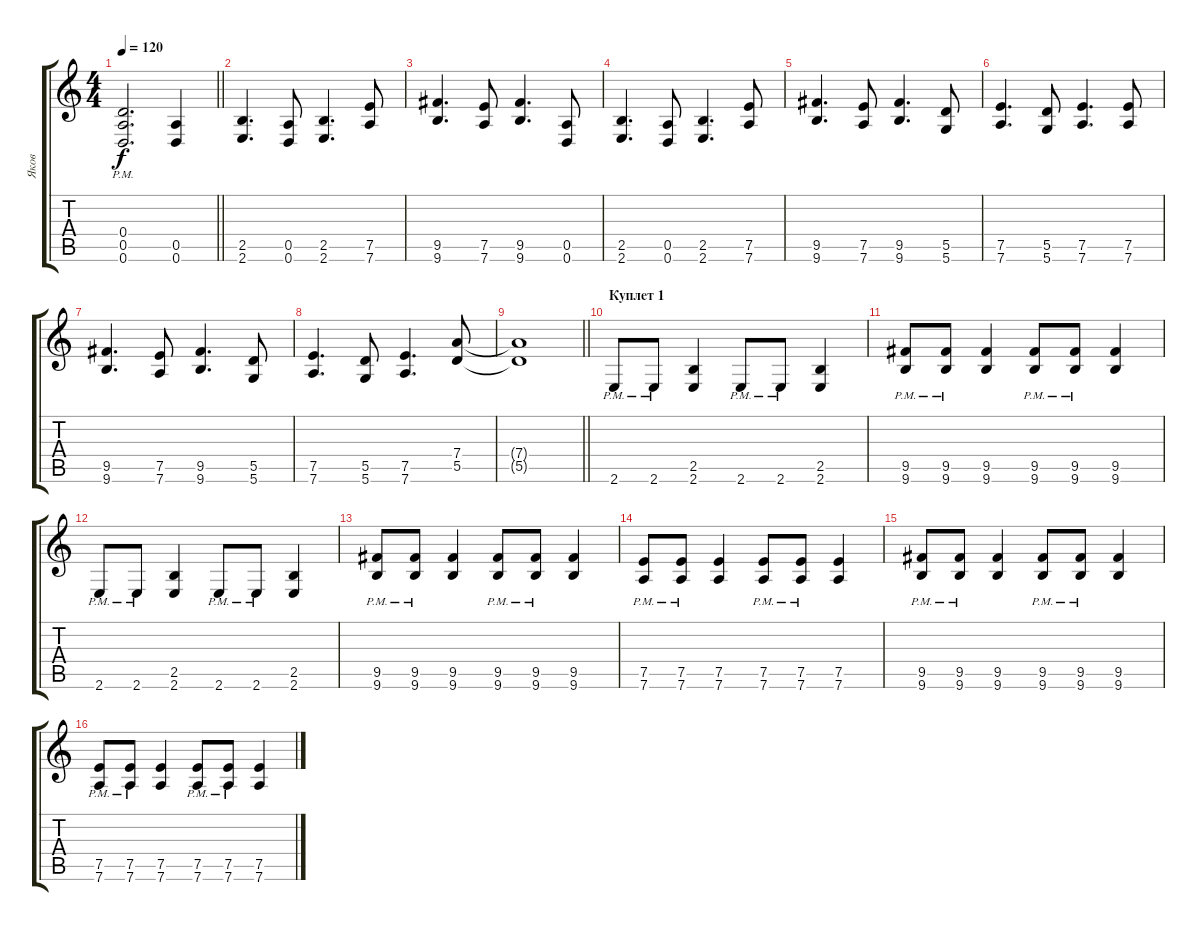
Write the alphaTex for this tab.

\track ("Яков" "Яков") {instrument distortionguitar}
\staff {score tabs}
\tuning (E4 B3 G3 D3 A2 D2) {hide}
\ts (4 4)
\tempo 120
\clef g2
\barLineRight lightlight
\ks c
(0.4{pm} 0.5 0.6).2{d dy f} (0.5 0.6).4 |
(2.5 2.6).4{d} (0.5 0.6).8 (2.5 2.6).4{d} (7.5 7.6).8 |
(9.5 9.6).4{d} (7.5 7.6).8 (9.5 9.6).4{d} (0.5 0.6).8 |
(2.5 2.6).4{d} (0.5 0.6).8 (2.5 2.6).4{d} (7.5 7.6).8 |
(9.5 9.6).4{d} (7.5 7.6).8 (9.5 9.6).4{d} (5.5 5.6).8 |
(7.5 7.6).4{d} (5.5 5.6).8 (7.5 7.6).4{d} (7.5 7.6).8 |
(9.5 9.6).4{d} (7.5 7.6).8 (9.5 9.6).4{d} (5.5 5.6).8 |
(7.5 7.6).4{d} (5.5 5.6).8 (7.5 7.6).4{d} (7.4 5.5).8 |
\barLineRight lightlight
(7.4{t} 5.5{t}).1 |
\section ("" "Куплет 1")
2.6{pm}.8 2.6{pm}.8 (2.5 2.6).4 2.6{pm}.8 2.6{pm}.8 (2.5 2.6).4 |
(9.5{pm} 9.6).8 (9.5{pm} 9.6).8 (9.5 9.6).4 (9.5{pm} 9.6).8 (9.5{pm} 9.6).8 (9.5 9.6).4 |
2.6{pm}.8 2.6{pm}.8 (2.5 2.6).4 2.6{pm}.8 2.6{pm}.8 (2.5 2.6).4 |
(9.5{pm} 9.6).8 (9.5{pm} 9.6).8 (9.5 9.6).4 (9.5{pm} 9.6).8 (9.5{pm} 9.6).8 (9.5 9.6).4 |
(7.5{pm} 7.6).8 (7.5{pm} 7.6).8 (7.5 7.6).4 (7.5{pm} 7.6).8 (7.5{pm} 7.6).8 (7.5 7.6).4 |
(9.5{pm} 9.6).8 (9.5{pm} 9.6).8 (9.5 9.6).4 (9.5{pm} 9.6).8 (9.5{pm} 9.6).8 (9.5 9.6).4 |
(7.5{pm} 7.6).8 (7.5{pm} 7.6).8 (7.5 7.6).4 (7.5{pm} 7.6).8 (7.5{pm} 7.6).8 (7.5 7.6).4
